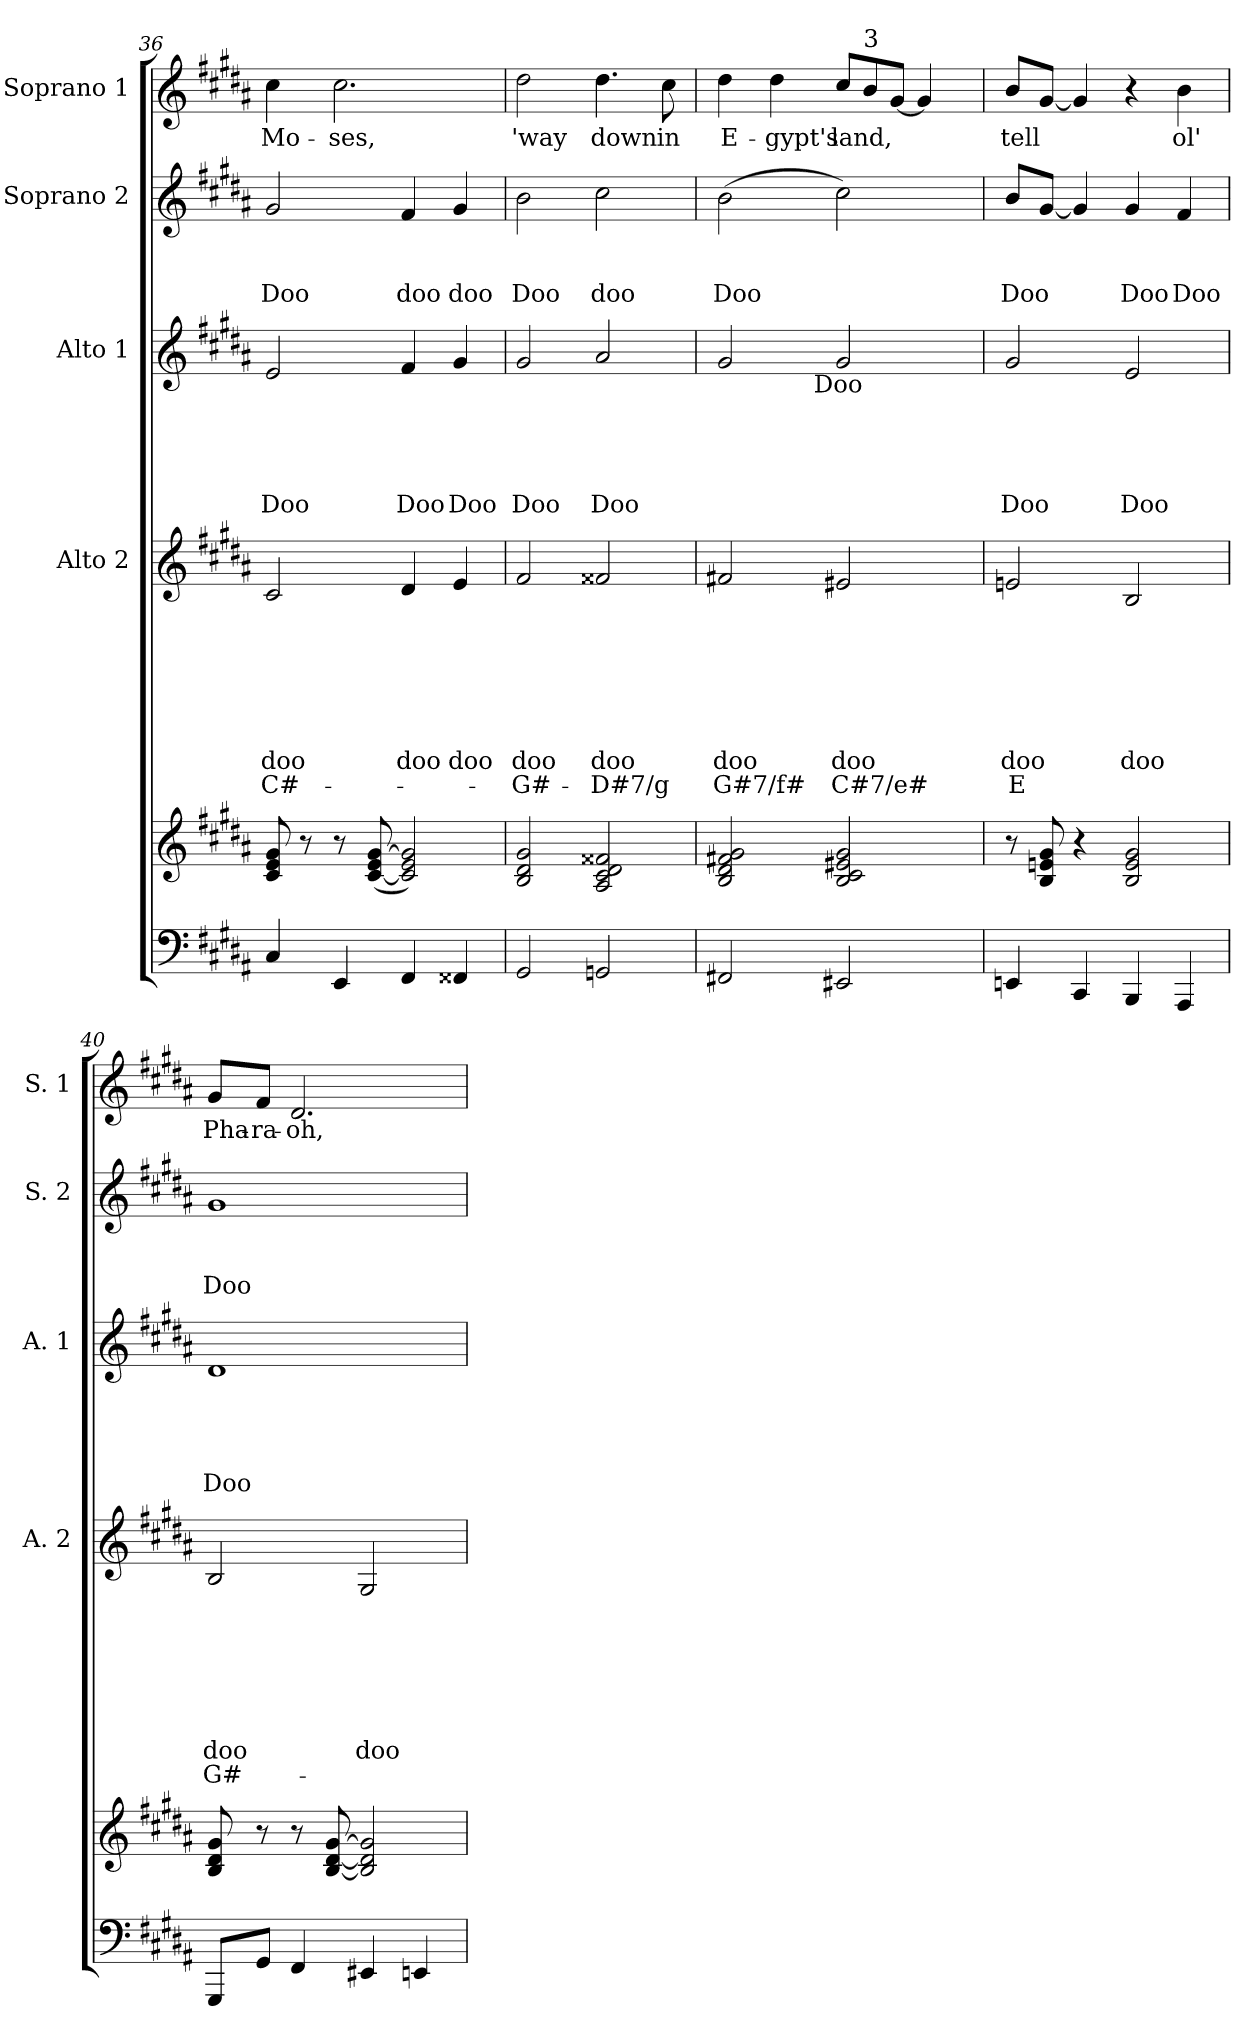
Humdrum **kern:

**kern	**kern	**kern	**text	**text	**text	**text	**text	**text	**text	**text	**kern	**text	**text	**text	**text	**text	**kern	**text	**text	**text	**kern	**text
*part5	*part5	*part4	*part4	*part4	*part4	*part4	*part4	*part4	*part4	*part4	*part3	*part3	*part3	*part3	*part3	*part3	*part2	*part2	*part2	*part2	*part1	*part1
*staff6	*staff5	*staff4	*staff4	*staff4	*staff4	*staff4	*staff4	*staff4	*staff4	*staff4	*staff3	*staff3	*staff3	*staff3	*staff3	*staff3	*staff2	*staff2	*staff2	*staff2	*staff1	*staff1
*	*	*I"Alto 2	*	*	*	*	*	*	*	*	*I"Alto 1	*	*	*	*	*	*I"Soprano 2	*	*	*	*I"Soprano 1	*
*	*	*I'A. 2	*	*	*	*	*	*	*	*	*I'A. 1	*	*	*	*	*	*I'S. 2	*	*	*	*I'S. 1	*
*clefF4	*clefG2	*clefG2	*	*	*	*	*	*	*	*	*clefG2	*	*	*	*	*	*clefG2	*	*	*	*clefG2	*
*k[f#c#g#d#a#]	*k[f#c#g#d#a#]	*k[f#c#g#d#a#]	*	*	*	*	*	*	*	*	*k[f#c#g#d#a#]	*	*	*	*	*	*k[f#c#g#d#a#]	*	*	*	*k[f#c#g#d#a#]	*
*B:	*B:	*B:	*	*	*	*	*	*	*	*	*B:	*	*	*	*	*	*B:	*	*	*	*B:	*
=36	=36	=36	=36	=36	=36	=36	=36	=36	=36	=36	=36	=36	=36	=36	=36	=36	=36	=36	=36	=36	=36	=36
!	!	!	!	!	!	!	!	!	!LO:LY:b	!LO:LY:b	!	!	!	!	!	!LO:LY:b	!	!	!	!LO:LY:b	!	!LO:LY:b
4C#/	8c#/ 8e/ 8g#/	2c#/	.	.	.	.	.	.	doo	-C#-	2e/	.	.	.	.	Doo	2g#/	.	.	Doo	4cc#\	Mo-
.	8r	.	.	.	.	.	.	.	.	.	.	.	.	.	.	.	.	.	.	.	.	.
!	!	!	!	!	!	!	!	!	!	!	!	!	!	!	!	!	!	!	!	!	!	!LO:LY:b
4EE/	8r	.	.	.	.	.	.	.	.	.	.	.	.	.	.	.	.	.	.	.	2.cc#\	-ses,
.	(<[<8c#/ 8e/ [>8g#/	.	.	.	.	.	.	.	.	.	.	.	.	.	.	.	.	.	.	.	.	.
!	!	!	!	!	!	!	!	!	!LO:LY:b	!	!	!	!	!	!	!LO:LY:b	!	!	!	!LO:LY:b	!	!
4FF#/	2c#/] 2e/ 2g#/])	4d#/	.	.	.	.	.	.	doo	.	4f#/	.	.	.	.	Doo	4f#/	.	.	doo	.	.
!	!	!	!	!	!	!	!	!	!LO:LY:b	!	!	!	!	!	!	!LO:LY:b	!	!	!	!LO:LY:b	!	!
4FF##X/	.	4e/	.	.	.	.	.	.	doo	.	4g#/	.	.	.	.	Doo	4g#/	.	.	doo	.	.
=37	=37	=37	=37	=37	=37	=37	=37	=37	=37	=37	=37	=37	=37	=37	=37	=37	=37	=37	=37	=37	=37	=37
!	!	!	!	!	!	!	!	!	!LO:LY:b	!LO:LY:b	!	!	!	!	!	!LO:LY:b	!	!	!	!LO:LY:b	!	!LO:LY:b
2GG#/	2B/ 2d#/ 2g#/	2f#/	.	.	.	.	.	.	doo	-G#-	2g#/	.	.	.	.	Doo	2b\	.	.	Doo	2dd#\	'way
!	!	!	!	!	!	!	!	!	!LO:LY:b	!LO:LY:b	!	!	!	!	!	!LO:LY:b	!	!	!	!LO:LY:b	!	!LO:LY:b
2GGn/	2A#/ 2c#/ 2d#/ 2f##X/	2f##X/	.	.	.	.	.	.	doo	-D#7/g	2a#/	.	.	.	.	Doo	2cc#\	.	.	doo	4.dd#\	down
!	!	!	!	!	!	!	!	!	!	!	!	!	!	!	!	!	!	!	!	!	!	!LO:LY:b
.	.	.	.	.	.	.	.	.	.	.	.	.	.	.	.	.	.	.	.	.	8cc#\	in
=38	=38	=38	=38	=38	=38	=38	=38	=38	=38	=38	=38	=38	=38	=38	=38	=38	=38	=38	=38	=38	=38	=38
!	!	!	!	!	!	!	!	!	!	!	!LO:TX:b:t=Doo	!	!	!	!	!	!	!	!	!	!	!
!	!	!	!	!	!	!	!	!	!LO:LY:b	!LO:LY:b	!	!	!	!	!	!	!	!	!	!LO:LY:b	!	!LO:LY:b
*	*	*	*	*	*	*	*	*	*	*	*^	*	*	*	*	*	*	*	*	*	*	*
2FF#X/	2B/ 2d#/ 2f#X/ 2g#/	2f#X/	.	.	.	.	.	.	doo	G#­7/f#	2g#/	4..ryy	.	.	.	.	.	(>2b\	.	.	Doo	4dd#\	E-
!	!	!	!	!	!	!	!	!	!	!	!	!	!	!	!	!	!	!	!	!	!	!	!LO:LY:b
.	.	.	.	.	.	.	.	.	.	.	.	.	.	.	.	.	.	.	.	.	.	4dd#\	-gypt's
!	!	!	!	!	!	!	!	!	!	!	!	!LO:TX:b:t=Doo	!	!	!	!	!	!	!	!	!	!	!
.	.	.	.	.	.	.	.	.	.	.	.	2ryy	.	.	.	.	.	.	.	.	.	.	.
!	!	!	!	!	!	!	!	!	!LO:LY:b	!LO:LY:b	!	!	!	!	!	!	!	!	!	!	!	!	!
*	*	*	*	*	*	*	*	*	*	*	*	*	*	*	*	*	*	*	*	*	*	*Xtuplet	*
!	!	!	!	!	!	!	!	!	!	!	!	!	!	!	!	!	!	!	!	!	!	!	!LO:LY:b
2EE#X/	2B/ 2c#/ 2e#X/ 2g#/	2e#X/	.	.	.	.	.	.	doo	C#7/e#	2g#/	.	.	.	.	.	.	2cc#\)	.	.	.	12cc#/L	land,
!	!	!	!	!	!	!	!	!	!	!	!	!	!	!	!	!	!	!	!	!	!	!LO:TX:a:t=3	!
.	.	.	.	.	.	.	.	.	.	.	.	.	.	.	.	.	.	.	.	.	.	12b/	.
.	.	.	.	.	.	.	.	.	.	.	.	.	.	.	.	.	.	.	.	.	.	[<12g#/J	.
.	.	.	.	.	.	.	.	.	.	.	.	.	.	.	.	.	.	.	.	.	.	4g#/]	.
.	.	.	.	.	.	.	.	.	.	.	.	16ryy	.	.	.	.	.	.	.	.	.	.	.
!!LO:PB:g=z
=39	=39	=39	=39	=39	=39	=39	=39	=39	=39	=39	=39	=39	=39	=39	=39	=39	=39	=39	=39	=39	=39	=39	=39
!	!	!	!	!	!	!	!	!	!LO:LY:b	!LO:LY:b	!	!	!	!	!	!	!LO:LY:b	!	!	!	!LO:LY:b	!	!LO:LY:b
*	*	*	*	*	*	*	*	*	*	*	*v	*v	*	*	*	*	*	*	*	*	*	*	*
4EEn/	8r	2en/	.	.	.	.	.	.	doo	E	2g#/	.	.	.	.	Doo	8b/L	.	.	Doo	8b/L	tell
.	8B/ 8en/ 8g#/	.	.	.	.	.	.	.	.	.	.	.	.	.	.	.	[<8g#/J	.	.	.	[<8g#/J	.
4CC#/	4r	.	.	.	.	.	.	.	.	.	.	.	.	.	.	.	4g#/]	.	.	.	4g#/]	.
!	!	!	!	!	!	!	!	!	!LO:LY:b	!	!	!	!	!	!	!LO:LY:b	!	!	!	!LO:LY:b	!	!
4BBB/	2B/ 2e/ 2g#/	2B/	.	.	.	.	.	.	doo	.	2e/	.	.	.	.	Doo	4g#/	.	.	Doo	4r	.
!	!	!	!	!	!	!	!	!	!	!	!	!	!	!	!	!	!	!	!	!LO:LY:b	!	!LO:LY:b
4AAA#/	.	.	.	.	.	.	.	.	.	.	.	.	.	.	.	.	4f#/	.	.	Doo	4b\	ol'
=40	=40	=40	=40	=40	=40	=40	=40	=40	=40	=40	=40	=40	=40	=40	=40	=40	=40	=40	=40	=40	=40	=40
!	!	!	!	!	!	!	!	!	!LO:LY:b	!LO:LY:b	!	!	!	!	!	!LO:LY:b	!	!	!	!LO:LY:b	!	!LO:LY:b
8GGG#/L	8B/ 8d#/ 8g#/	2B/	.	.	.	.	.	.	doo	G#-	1d#	.	.	.	.	Doo	1g#	.	.	Doo	8g#/L	Pha-
!	!	!	!	!	!	!	!	!	!	!	!	!	!	!	!	!	!	!	!	!	!	!LO:LY:b
8GG#/J	8r	.	.	.	.	.	.	.	.	.	.	.	.	.	.	.	.	.	.	.	8f#/J	-ra-
!	!	!	!	!	!	!	!	!	!	!	!	!	!	!	!	!	!	!	!	!	!	!LO:LY:b
4FF#/	8r	.	.	.	.	.	.	.	.	.	.	.	.	.	.	.	.	.	.	.	2.d#/	-oh,
.	[<8B/ [<8d#/ [>8g#/	.	.	.	.	.	.	.	.	.	.	.	.	.	.	.	.	.	.	.	.	.
!	!	!	!	!	!	!	!	!	!LO:LY:b	!	!	!	!	!	!	!	!	!	!	!	!	!
4EE#X/	2B/] 2d#/] 2g#/]	2G#/	.	.	.	.	.	.	doo	.	.	.	.	.	.	.	.	.	.	.	.	.
4EEn/	.	.	.	.	.	.	.	.	.	.	.	.	.	.	.	.	.	.	.	.	.	.
=	=	=	=	=	=	=	=	=	=	=	=	=	=	=	=	=	=	=	=	=	=	=
*-	*-	*-	*-	*-	*-	*-	*-	*-	*-	*-	*-	*-	*-	*-	*-	*-	*-	*-	*-	*-	*-	*-
